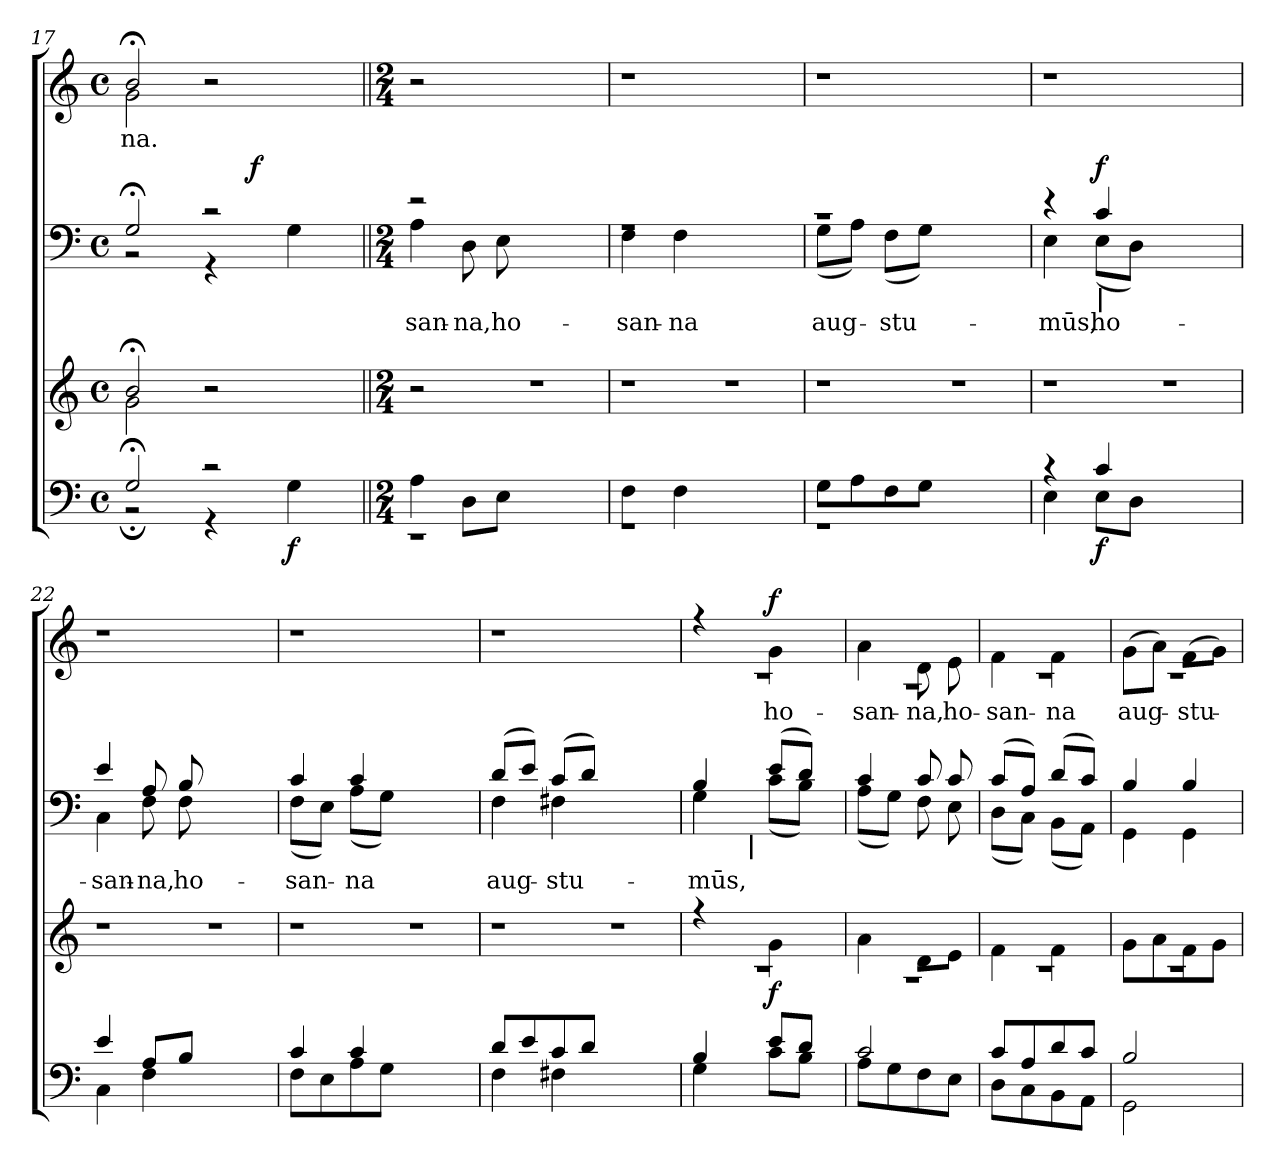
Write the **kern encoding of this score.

**kern	**dynam	**kern	**dynam	**kern	**text	**dynam	**kern	**text	**dynam
*part4	*part4	*part3	*part3	*part2	*part2	*part2	*part1	*part1	*part1
*staff4	*staff4	*staff3	*staff3	*staff2	*staff2	*staff2	*staff1	*staff1	*staff1
*clefF4	*	*clefG2	*	*clefF4	*	*	*clefG2	*	*
*k[]	*	*k[]	*	*k[]	*	*	*k[]	*	*
*C:	*	*C:	*	*C:	*	*	*C:	*	*
*M4/4	*	*M4/4	*	*M4/4	*	*	*M4/4	*	*
*met(c)	*	*met(c)	*	*met(c)	*	*	*met(c)	*	*
=17	=17	=17	=17	=17	=17	=17	=17	=17	=17
*^	*	*^	*	*^	*	*	*	*	*
!	!	!	!	!	!	!	!	!	!	!	!LO:LY:b:color=#000000	!
*	*	*	*	*	*	*	*^	*	*	*^	*	*
2G;i/	2r;	.	2b;i/	2gi\	.	2G;i/	2r	2ryy	.	.	2b;i/	2gi\	-na.	.
2r	4r	.	2r	2ryy	.	2r	4r	16ryy	.	.	2r	2ryy	.	.
.	.	.	.	.	.	.	.	32ryy	.	.	.	.	.	.
.	.	.	.	.	.	.	.	128..ryy	.	.	.	.	.	.
.	.	.	.	.	.	.	.	4ryy	.	f	.	.	.	.
.	4Gi\	f	.	.	.	.	4Gi\	.	.	.	.	.	.	.
.	.	.	.	.	.	.	.	8ryy	.	.	.	.	.	.
.	.	.	.	.	.	.	.	64ryy	.	.	.	.	.	.
.	.	.	.	.	.	.	.	512ryy	.	.	.	.	.	.
*	*	*	*v	*v	*	*	*	*	*	*	*v	*v	*	*
*	*	*	*	*	*v	*v	*v	*	*	*	*	*
!!LO:PB:g=z
=18||	=18||	=18||	=18||	=18||	=18||	=18||	=18||	=18||	=18||	=18||
*M2/4	*	*	*M2/4	*	*M2/4	*	*	*M2/4	*	*
*	*	*	*^	*	*^	*	*	*^	*	*
*	*	*	*	*	*	*	*^	*	*	*	*	*	*
!	!LO:N:vis=1	!	!LO:N:vis=1	!	!	!LO:N:vis=1	!	!	!	!	!	!	!	!
*	*	*	*v	*v	*	*	*	*	*	*	*v	*v	*	*
*	*	*	*	*	*	*v	*v	*	*	*	*	*
*	*	*	*	*	*v	*v	*	*	*	*	*
*	*	*	*	*	*	*	*	*MM120	*	*
*	*	*	*^	*	*^	*	*	*^	*	*
*	*	*	*	*	*	*	*^	*	*	*	*	*	*
!	!	!	!	!	!	!	!	!	!	!	!LO:TX:a:B:t=Allegro moderato	!	!	!
!	!	!	!	!	!	!	!	!	!	!	!LO:TX:b:B:t=Allegro moderato	!	!	!
!	!	!	!	!	!	!	!	!	!LO:LY:b:color=#000000	!	!LO:N:vis=1	!	!	!
*	*	*	*v	*v	*	*	*	*	*	*	*v	*v	*	*
*	*	*	*	*	*	*v	*v	*	*	*	*	*
4Ai\	2r	.	2r	.	2r	4Ai\	-san-	.	2r	.	.
!	!	!	!	!	!	!	!LO:LY:b:color=#000000	!	!	!	!
8Di\L	.	.	.	.	.	8Di\	-na,	.	.	.	.
!	!	!	!	!	!	!	!LO:LY:b:color=#000000	!	!	!	!
8Ei\J	.	.	.	.	.	8Ei\	ho-	.	.	.	.
!	!	!	!LO:N:vis=1	!	!	!	!	!	!	!	!
2ryy	2ryy	.	2r	.	2ryy	2ryy	.	.	2ryy	.	.
=19	=19	=19	=19	=19	=19	=19	=19	=19	=19	=19	=19
!	!LO:N:vis=1	!	!LO:N:vis=1	!	!LO:N:vis=1	!	!	!	!	!	!
!	!	!	!	!	!	!	!LO:LY:b:color=#000000	!	!LO:N:vis=1	!	!
4Fi\	2r	.	2r	.	2r	4Fi\	-san-	.	2r	.	.
!	!	!	!	!	!	!	!LO:LY:b:color=#000000	!	!	!	!
4Fi\	.	.	.	.	.	4Fi\	-na	.	.	.	.
!	!	!	!LO:N:vis=1	!	!	!	!	!	!	!	!
2ryy	2ryy	.	2r	.	2ryy	2ryy	.	.	2ryy	.	.
=20	=20	=20	=20	=20	=20	=20	=20	=20	=20	=20	=20
!	!LO:N:vis=1	!	!LO:N:vis=1	!	!LO:N:vis=1	!	!	!	!	!	!
!	!	!	!	!	!	!	!LO:LY:b:color=#000000	!	!LO:N:vis=1	!	!
8Gi\L	2r	.	2r	.	2r	(8Gi\L	aug-	.	2r	.	.
8Ai\	.	.	.	.	.	8Ai\J)	.	.	.	.	.
!	!	!	!	!	!	!	!LO:LY:b:color=#000000	!	!	!	!
8Fi\	.	.	.	.	.	(8Fi\L	-stu-	.	.	.	.
8Gi\J	.	.	.	.	.	8Gi\J)	.	.	.	.	.
!	!	!	!LO:N:vis=1	!	!	!	!	!	!	!	!
2ryy	2ryy	.	2r	.	2ryy	2ryy	.	.	2ryy	.	.
=21	=21	=21	=21	=21	=21	=21	=21	=21	=21	=21	=21
!	!	!	!LO:N:vis=1	!	!	!	!	!	!	!	!
!	!	!	!	!	!	!	!LO:LY:b:color=#000000	!	!LO:N:vis=1	!	!
4r	4Ei\	.	2r	.	4r	4Ei\	-mūs,	.	2r	.	.
!	!	!	!	!	!	!	!LO:LY:a:color=#000000	!	!	!	!
!	!	!	!	!	!LO:TX:b:B:t=|	!	!	!	!	!	!
!	!	!	!	!	!	!	!LO:LY:b:color=#000000	!	!	!	!
4ci/	8Ei\L	f	.	.	4ci/	(8Ei\L	-ho-	f	.	.	.
.	8Di\J	.	.	.	.	8Di\J)	.	.	.	.	.
!	!	!	!LO:N:vis=1	!	!	!	!	!	!	!	!
2ryy	2ryy	.	2r	.	2ryy	2ryy	.	.	2ryy	.	.
=22	=22	=22	=22	=22	=22	=22	=22	=22	=22	=22	=22
!	!	!	!LO:N:vis=1	!	!	!	!	!	!	!	!
!	!	!	!	!	!	!	!LO:LY:a:color=#000000	!	!LO:N:vis=1	!	!
4ei/	4Ci\	.	2r	.	4ei/	4Ci\	-san-	.	2r	.	.
!	!	!	!	!	!	!	!LO:LY:a:color=#000000	!	!	!	!
8Ai/L	4Fi\	.	.	.	8Ai/	8Fi\	-na,	.	.	.	.
!	!	!	!	!	!	!	!LO:LY:a:color=#000000	!	!	!	!
8Bi/J	.	.	.	.	8Bi/	8Fi\	ho-	.	.	.	.
!	!	!	!LO:N:vis=1	!	!	!	!	!	!	!	!
2ryy	2ryy	.	2r	.	2ryy	2ryy	.	.	2ryy	.	.
=23	=23	=23	=23	=23	=23	=23	=23	=23	=23	=23	=23
!	!	!	!LO:N:vis=1	!	!	!	!	!	!	!	!
!	!	!	!	!	!	!	!LO:LY:a:color=#000000	!	!LO:N:vis=1	!	!
4ci/	8Fi\L	.	2r	.	4ci/	(8Fi\L	-san-	.	2r	.	.
.	8Ei\	.	.	.	.	8Ei\J)	.	.	.	.	.
!	!	!	!	!	!	!	!LO:LY:a:color=#000000	!	!	!	!
4ci/	8Ai\	.	.	.	4ci/	(8Ai\L	-na	.	.	.	.
.	8Gi\J	.	.	.	.	8Gi\J)	.	.	.	.	.
!	!	!	!LO:N:vis=1	!	!	!	!	!	!	!	!
2ryy	2ryy	.	2r	.	2ryy	2ryy	.	.	2ryy	.	.
!!LO:LB:g=z
=24	=24	=24	=24	=24	=24	=24	=24	=24	=24	=24	=24
!	!	!	!LO:N:vis=1	!	!	!	!	!	!	!	!
!	!	!	!	!	!	!	!LO:LY:a:color=#000000	!	!LO:N:vis=1	!	!
8di/L	4Fi\	.	2r	.	(8di/L	4Fi\	aug-	.	2r	.	.
8ei/	.	.	.	.	8ei/J)	.	.	.	.	.	.
!	!	!	!	!	!	!	!LO:LY:a:color=#000000	!	!	!	!
8ci/	4F#Xi\	.	.	.	(8ci/L	4F#Xi\	-stu-	.	.	.	.
8di/J	.	.	.	.	8di/J)	.	.	.	.	.	.
!	!	!	!LO:N:vis=1	!	!	!	!	!	!	!	!
2ryy	2ryy	.	2r	.	2ryy	2ryy	.	.	2ryy	.	.
=25	=25	=25	=25	=25	=25	=25	=25	=25	=25	=25	=25
*	*	*	*^	*	*	*	*	*	*	*	*
!	!	!	!	!LO:N:vis=1	!	!	!	!	!	!	!	!
*	*	*	*	*	*	*v	*v	*	*	*	*	*
*	*	*	*	*	*	*^	*	*	*^	*	*
!	!	!	!	!	!	!	!	!LO:LY:a:color=#000000	!	!	!LO:N:vis=1	!	!
*	*	*	*	*	*	*	*^	*	*	*	*	*	*
4Bi/	4Gi\	.	4r	2r	.	4Bi/	4Gi\	8ryy	-mūs,	.	4r	2r	.	.
.	.	.	.	.	.	.	.	32ryy	.	.	.	.	.	.
.	.	.	.	.	.	.	.	64ryy	.	.	.	.	.	.
.	.	.	.	.	.	.	.	512.ryy	.	.	.	.	.	.
!	!	!	!	!	!	!	!	!LO:TX:b:B:t=|	!	!	!	!	!	!
.	.	.	.	.	.	.	.	4ryy	.	.	.	.	.	.
!	!	!	!	!	!	!	!	!	!	!	!	!	!LO:LY:b:color=#000000	!
8ei/L	8ci\L	.	4gi\	.	f	(8ei/L	(8ci\L	.	.	.	4gi\	.	ho-	f
8di/J	8Bi\J	.	.	.	.	8di/J)	8Bi\J)	.	.	.	.	.	.	.
.	.	.	.	.	.	.	.	16ryy	.	.	.	.	.	.
.	.	.	.	.	.	.	.	128ryy	.	.	.	.	.	.
.	.	.	.	.	.	.	.	256ryy	.	.	.	.	.	.
.	.	.	.	.	.	.	.	1024ryy	.	.	.	.	.	.
=26	=26	=26	=26	=26	=26	=26	=26	=26	=26	=26	=26	=26	=26	=26
!	!	!	!	!LO:N:vis=1	!	!	!	!	!	!	!	!	!	!
*	*	*	*	*	*	*	*v	*v	*	*	*	*	*	*
*	*	*	*	*	*	*	*^	*	*	*	*	*	*
!	!	!	!	!	!	!	!	!	!	!	!	!LO:N:vis=1	!LO:LY:b:color=#000000	!
*	*	*	*	*	*	*	*v	*v	*	*	*	*	*	*
2ci/	8Ai\L	.	4ai\	2r	.	4ci/	(8Ai\L	.	.	4ai\	2r	-san-	.
.	8Gi\	.	.	.	.	.	8Gi\J)	.	.	.	.	.	.
!	!	!	!	!	!	!	!	!	!	!	!	!LO:LY:b:color=#000000	!
.	8Fi\	.	8di\L	.	.	8ci/	8Fi\	.	.	8di\	.	-na,	.
!	!	!	!	!	!	!	!	!	!	!	!	!LO:LY:b:color=#000000	!
.	8Ei\J	.	8ei\J	.	.	8ci/	8Ei\	.	.	8ei\	.	ho-	.
=27	=27	=27	=27	=27	=27	=27	=27	=27	=27	=27	=27	=27	=27
!	!	!	!	!LO:N:vis=1	!	!	!	!	!	!	!	!	!
!	!	!	!	!	!	!	!	!	!	!	!LO:N:vis=1	!LO:LY:b:color=#000000	!
8ci/L	8Di\L	.	4fi\	2r	.	(8ci/L	(8Di\L	.	.	4fi\	2r	-san-	.
8Ai/	8Ci\	.	.	.	.	8Ai/J)	8Ci\J)	.	.	.	.	.	.
!	!	!	!	!	!	!	!	!	!	!	!	!LO:LY:b:color=#000000	!
8di/	8BBi\	.	4fi\	.	.	(8di/L	(8BBi\L	.	.	4fi\	.	-na	.
8ci/J	8AAi\J	.	.	.	.	8ci/J)	8AAi\J)	.	.	.	.	.	.
=28	=28	=28	=28	=28	=28	=28	=28	=28	=28	=28	=28	=28	=28
!	!	!	!	!LO:N:vis=1	!	!	!	!	!	!	!	!	!
!	!	!	!	!	!	!	!	!	!	!	!LO:N:vis=1	!LO:LY:b:color=#000000	!
2Bi/	2GGi\	.	8gi\L	2r	.	4Bi/	4GGi\	.	.	(8gi\L	2r	aug-	.
.	.	.	8ai\	.	.	.	.	.	.	8ai\J)	.	.	.
!	!	!	!	!	!	!	!	!	!	!	!	!LO:LY:b:color=#000000	!
.	.	.	8fi\	.	.	4Bi/	4GGi\	.	.	(8fi\L	.	-stu-	.
.	.	.	8gi\J	.	.	.	.	.	.	8gi\J)	.	.	.
*v	*v	*	*	*	*	*v	*v	*	*	*v	*v	*	*
*	*	*v	*v	*	*	*	*	*	*	*
=	=	=	=	=	=	=	=	=	=
*-	*-	*-	*-	*-	*-	*-	*-	*-	*-
